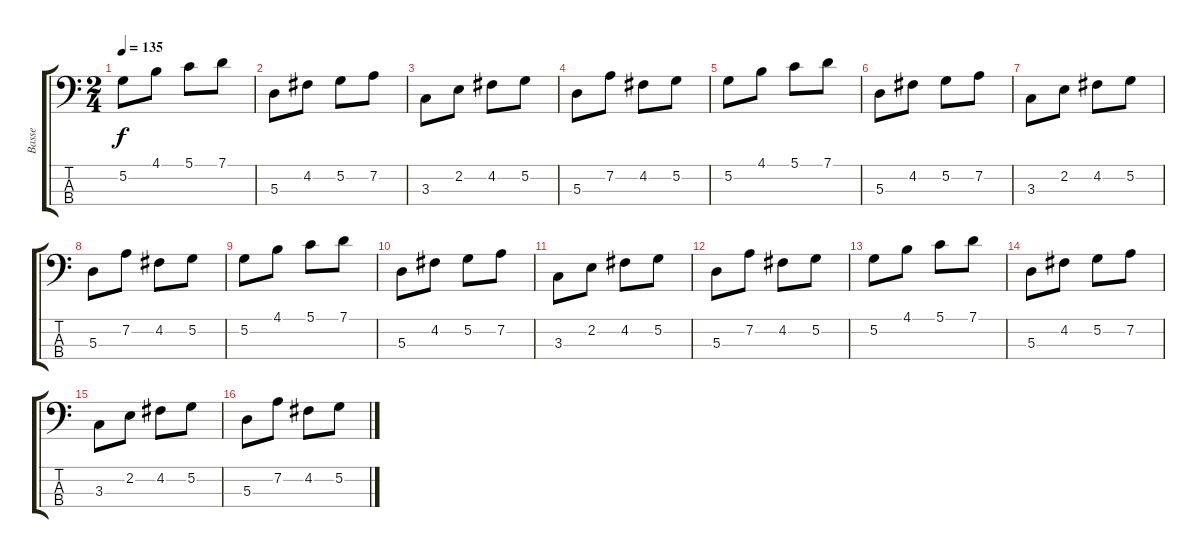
\track ("Basse" "Basse") {instrument electricbassfinger}
\staff {score tabs}
\tuning (G2 D2 A1 E1) {hide}
\ts (2 4)
\tempo 135
\clef f4
\ks c
5.2.8{dy f} 4.1.8 5.1.8 7.1.8 |
5.3.8 4.2.8 5.2.8 7.2.8 |
3.3.8 2.2.8 4.2.8 5.2.8 |
5.3.8 7.2.8 4.2.8 5.2.8 |
5.2.8 4.1.8 5.1.8 7.1.8 |
5.3.8 4.2.8 5.2.8 7.2.8 |
3.3.8 2.2.8 4.2.8 5.2.8 |
5.3.8 7.2.8 4.2.8 5.2.8 |
5.2.8 4.1.8 5.1.8 7.1.8 |
5.3.8 4.2.8 5.2.8 7.2.8 |
3.3.8 2.2.8 4.2.8 5.2.8 |
5.3.8 7.2.8 4.2.8 5.2.8 |
5.2.8 4.1.8 5.1.8 7.1.8 |
5.3.8 4.2.8 5.2.8 7.2.8 |
3.3.8 2.2.8 4.2.8 5.2.8 |
5.3.8 7.2.8 4.2.8 5.2.8
